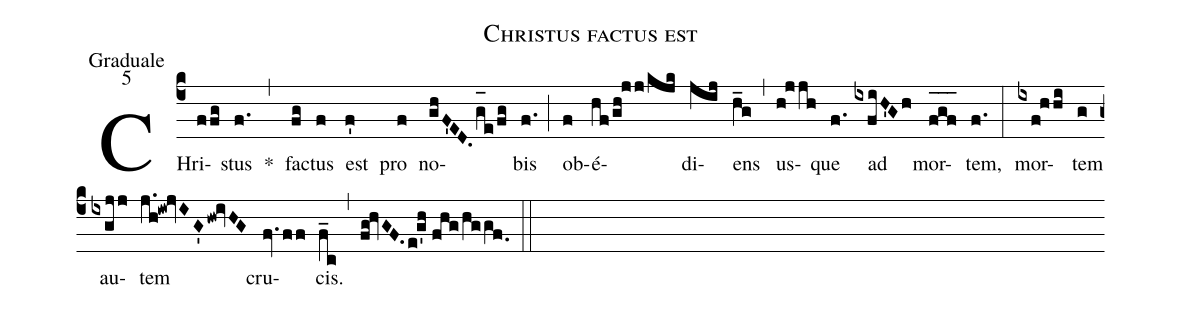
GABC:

name:Christus factus est;
office-part:Graduale;
mode:5;
%%
(c4) CHri(ffg)stus(f.) *(,) fa(fg)ctus(f) est(f') pro(f)
no(ghF'ED.g_[oh:h]e/fg)bis(f.) (;) ob(f)é(hf/gh!jj/kjk)di(jij)ens(h_g) (,)
us(h!jjh)que(f.) ad(ixfiH'Gh) mor(f_[oh:h]g_[oh:h]f_[oh:h])tem,(f.) (:)
mor(ixf!hhi)tem(g) au(ixgjj)tem(j.h!iw!jvIG'hw!ivHG) cru(fv.ff)cis.(f_c) (,)
(fg!hvGF.e!g'h//fhg/hggf.0) (::)
